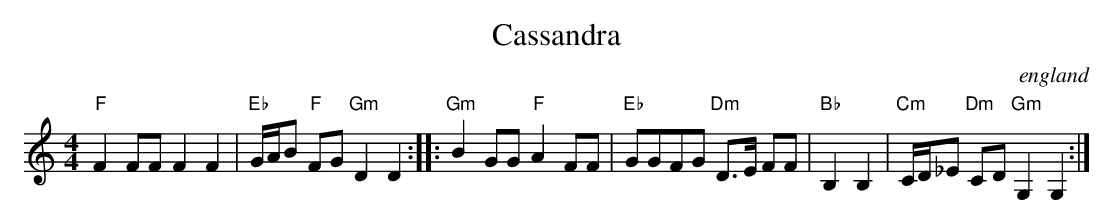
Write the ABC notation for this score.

X:1
T:Cassandra
O:england
M:4/4
K:GMix
"F"F2 FF F2 F2 | "Eb"G/A/B "F"FG "Gm"D2 D2 ::\
"Gm"B2GG "F"A2FF | "Eb"GGFG "Dm"D>E FF | "Bb"B,2 B,2 | \
"Cm"C/D/_E "Dm"CD "Gm"G,2 G,2 :|
